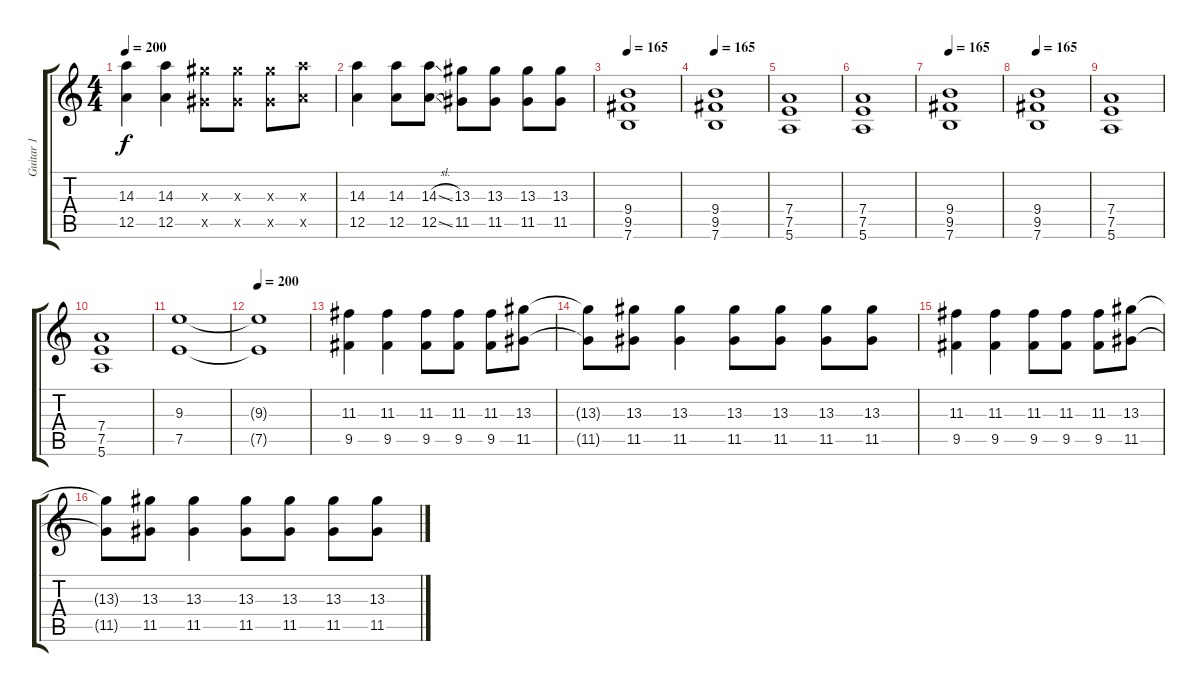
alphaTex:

\track ("Guitar 1" "Guitar 1") {instrument electricguitarclean}
\staff {score tabs}
\tuning (E4 B3 G3 D3 A2 E2) {hide}
\ts (4 4)
\tempo 200
\clef g2
\ks c
(14.3 12.5).4{dy f volume 14 instrument overdrivenguitar} (14.3 12.5).4 (13.3{x} 11.5{x}).8 (13.3{x} 11.5{x}).8 (13.3{x} 11.5{x}).8 (14.3{x} 12.5{x}).8 |
(14.3 12.5).4 (14.3 12.5).8 (14.3{sl} 12.5{sl}).8 (13.3 11.5).8 (13.3 11.5).8 (13.3 11.5).8 (13.3 11.5).8 |
\tempo 170
\tempo 165
(9.4 9.5 7.6).1 |
\tempo 165
(9.4 9.5 7.6).1 |
(7.4 7.5 5.6).1 |
(7.4 7.5 5.6).1 |
\tempo 165
(9.4 9.5 7.6).1 |
\tempo 165
(9.4 9.5 7.6).1 |
(7.4 7.5 5.6).1 |
(7.4 7.5 5.6).1 |
(9.3 7.5).1{instrument overdrivenguitar} |
\tempo 200
(9.3{t} 7.5{t}).1 |
(11.3 9.5).4{volume 14 instrument overdrivenguitar} (11.3 9.5).4 (11.3 9.5).8 (11.3 9.5).8 (11.3 9.5).8 (13.3 11.5).8 |
(13.3{t} 11.5{t}).8 (13.3 11.5).8 (13.3 11.5).4 (13.3 11.5).8 (13.3 11.5).8 (13.3 11.5).8 (13.3 11.5).8 |
(11.3 9.5).4{volume 14 instrument overdrivenguitar} (11.3 9.5).4 (11.3 9.5).8 (11.3 9.5).8 (11.3 9.5).8 (13.3 11.5).8 |
(13.3{t} 11.5{t}).8 (13.3 11.5).8 (13.3 11.5).4 (13.3 11.5).8 (13.3 11.5).8 (13.3 11.5).8 (13.3 11.5).8
